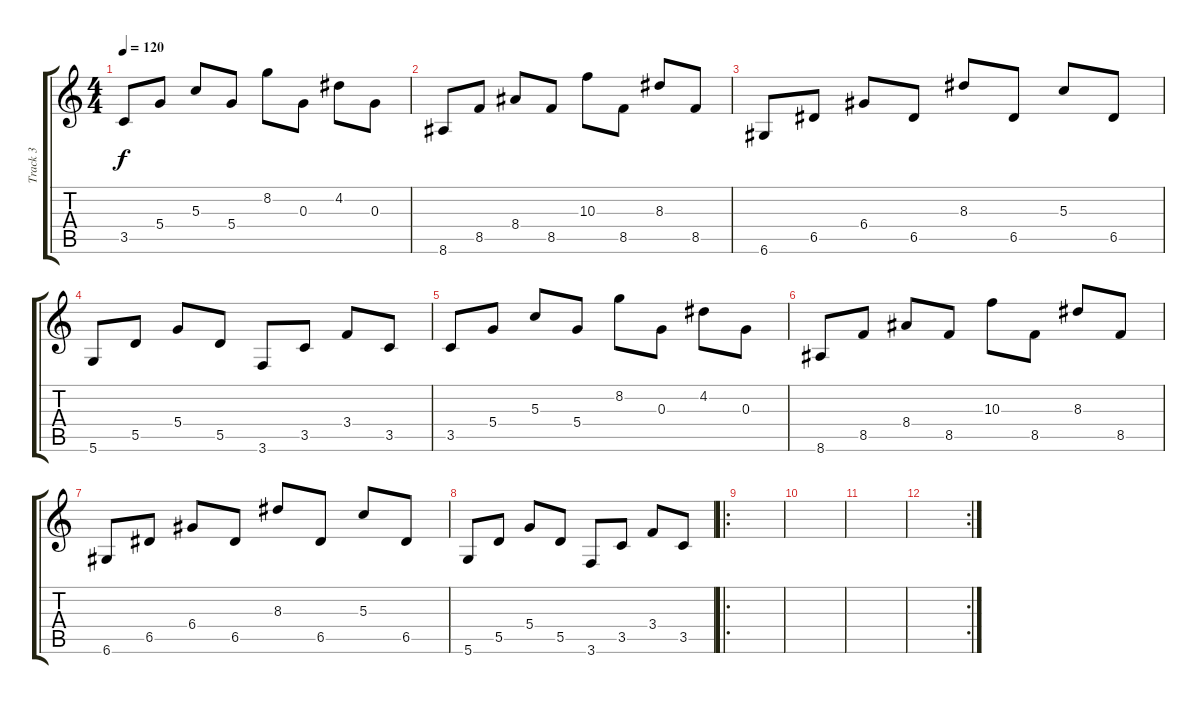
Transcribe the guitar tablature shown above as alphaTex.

\track ("Track 3" "Track 3") {instrument acousticguitarsteel}
\staff {score tabs}
\tuning (E4 B3 G3 D3 A2 D2) {hide}
\ts (4 4)
\tempo 120
\clef g2
\ks c
3.5.8{dy f volume 7 instrument electricgrandpiano} 5.4.8 5.3.8 5.4.8 8.2.8 0.3.8 4.2.8 0.3.8 |
8.6.8{instrument electricgrandpiano} 8.5.8 8.4.8 8.5.8 10.3.8 8.5.8 8.3.8 8.5.8 |
6.6.8 6.5.8 6.4.8 6.5.8 8.3.8 6.5.8 5.3.8 6.5.8 |
5.6.8 5.5.8 5.4.8 5.5.8 3.6.8 3.5.8 3.4.8 3.5.8 |
3.5.8{volume 7 instrument electricgrandpiano} 5.4.8 5.3.8 5.4.8 8.2.8 0.3.8 4.2.8 0.3.8 |
8.6.8{instrument electricgrandpiano} 8.5.8 8.4.8 8.5.8 10.3.8 8.5.8 8.3.8 8.5.8 |
6.6.8 6.5.8 6.4.8 6.5.8 8.3.8 6.5.8 5.3.8 6.5.8 |
5.6.8 5.5.8 5.4.8 5.5.8 3.6.8 3.5.8 3.4.8 3.5.8 |
\ro
|
|
|
\rc 2
